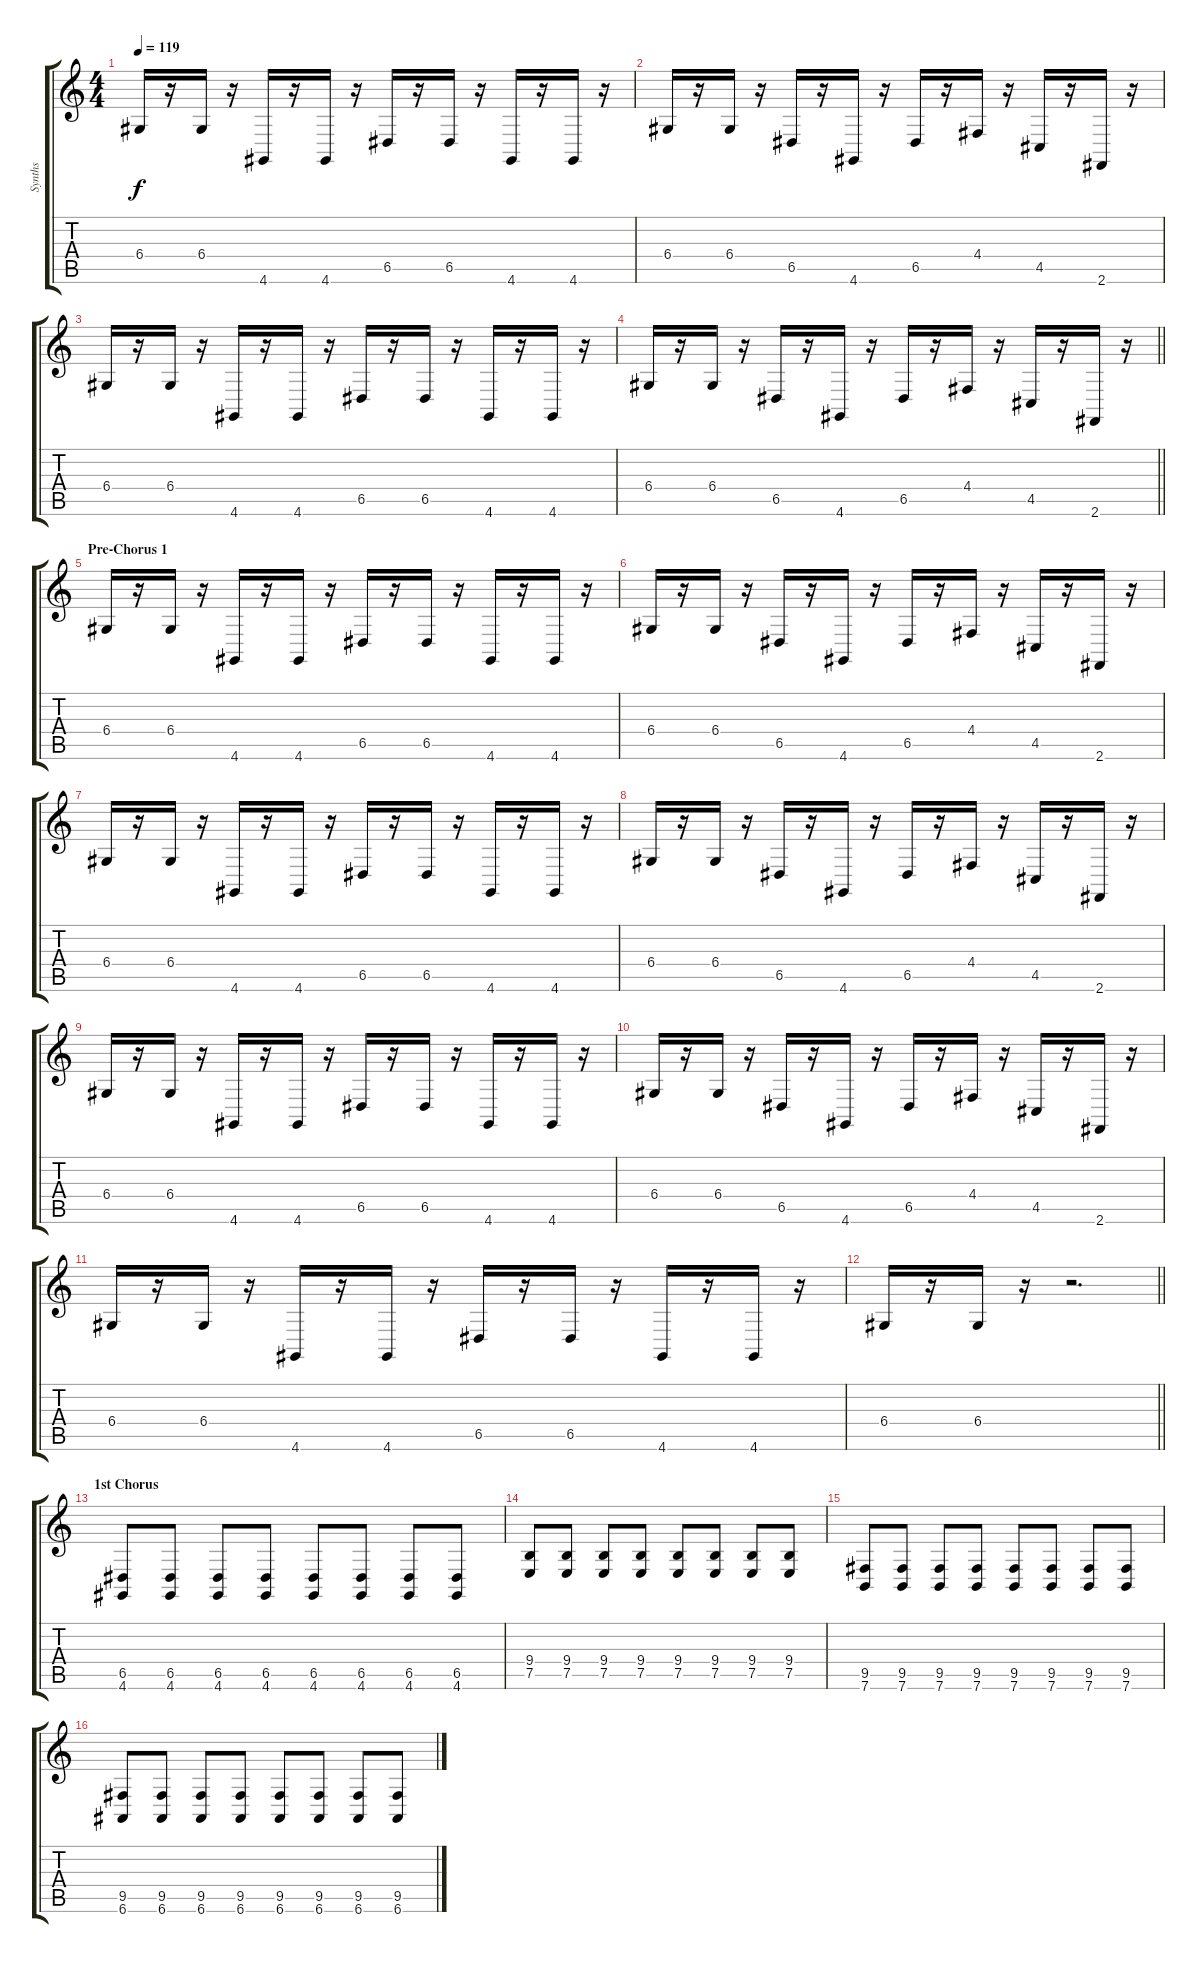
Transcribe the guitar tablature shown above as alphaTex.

\track ("Synths" "Synths") {instrument lead2sawtooth}
\staff {score tabs}
\tuning (E4 B3 G3 D3 A2 E2) {hide}
\ts (4 4)
\tempo 119
\clef g2
\ks c
6.4.16{dy f} r.16 6.4.16 r.16 4.6.16 r.16 4.6.16 r.16 6.5.16 r.16 6.5.16 r.16 4.6.16 r.16 4.6.16 r.16 |
6.4.16 r.16 6.4.16 r.16 6.5.16 r.16 4.6.16 r.16 6.5.16 r.16 4.4.16 r.16 4.5.16 r.16 2.6.16 r.16 |
6.4.16 r.16 6.4.16 r.16 4.6.16 r.16 4.6.16 r.16 6.5.16 r.16 6.5.16 r.16 4.6.16 r.16 4.6.16 r.16 |
\barLineRight lightlight
6.4.16 r.16 6.4.16 r.16 6.5.16 r.16 4.6.16 r.16 6.5.16 r.16 4.4.16 r.16 4.5.16 r.16 2.6.16 r.16 |
\section ("" "Pre-Chorus 1")
6.4.16 r.16 6.4.16 r.16 4.6.16 r.16 4.6.16 r.16 6.5.16 r.16 6.5.16 r.16 4.6.16 r.16 4.6.16 r.16 |
6.4.16 r.16 6.4.16 r.16 6.5.16 r.16 4.6.16 r.16 6.5.16 r.16 4.4.16 r.16 4.5.16 r.16 2.6.16 r.16 |
6.4.16 r.16 6.4.16 r.16 4.6.16 r.16 4.6.16 r.16 6.5.16 r.16 6.5.16 r.16 4.6.16 r.16 4.6.16 r.16 |
6.4.16 r.16 6.4.16 r.16 6.5.16 r.16 4.6.16 r.16 6.5.16 r.16 4.4.16 r.16 4.5.16 r.16 2.6.16 r.16 |
6.4.16 r.16 6.4.16 r.16 4.6.16 r.16 4.6.16 r.16 6.5.16 r.16 6.5.16 r.16 4.6.16 r.16 4.6.16 r.16 |
6.4.16 r.16 6.4.16 r.16 6.5.16 r.16 4.6.16 r.16 6.5.16 r.16 4.4.16 r.16 4.5.16 r.16 2.6.16 r.16 |
6.4.16 r.16 6.4.16 r.16 4.6.16 r.16 4.6.16 r.16 6.5.16 r.16 6.5.16 r.16 4.6.16 r.16 4.6.16 r.16 |
\barLineRight lightlight
6.4.16 r.16 6.4.16 r.16 r.2{d} |
\section ("" "1st Chorus")
(6.5 4.6).8 (6.5 4.6).8 (6.5 4.6).8 (6.5 4.6).8 (6.5 4.6).8 (6.5 4.6).8 (6.5 4.6).8 (6.5 4.6).8 |
(9.4 7.5).8 (9.4 7.5).8 (9.4 7.5).8 (9.4 7.5).8 (9.4 7.5).8 (9.4 7.5).8 (9.4 7.5).8 (9.4 7.5).8 |
(9.5 7.6).8 (9.5 7.6).8 (9.5 7.6).8 (9.5 7.6).8 (9.5 7.6).8 (9.5 7.6).8 (9.5 7.6).8 (9.5 7.6).8 |
(9.5 6.6).8 (9.5 6.6).8 (9.5 6.6).8 (9.5 6.6).8 (9.5 6.6).8 (9.5 6.6).8 (9.5 6.6).8 (9.5 6.6).8
